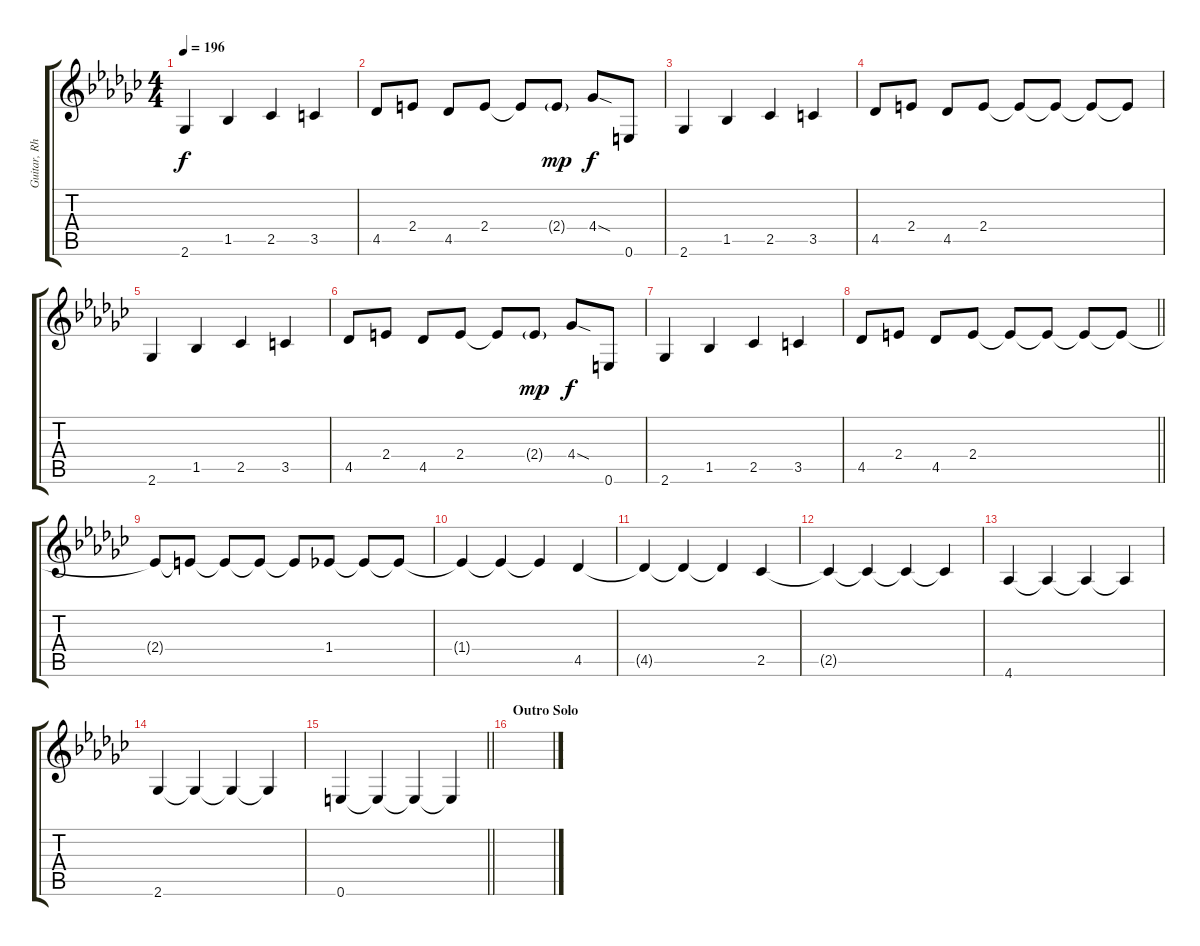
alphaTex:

\track ("Guitar, Rhythm" "Guitar, Rh") {instrument overdrivenguitar}
\staff {score tabs}
\tuning (E4 B3 G3 D3 A2 E2) {hide}
\ts (4 4)
\tempo 196
\clef g2
\ks gb
2.6.4{dy f} 1.5.4 2.5.4 3.5.4 |
4.5.8 2.4.8 4.5.8 2.4.8 2.4{t}.8 2.4{g}.8{dy mp} 4.4{sod}.8{dy f} 0.6.8 |
2.6.4 1.5.4 2.5.4 3.5.4 |
4.5.8 2.4.8 4.5.8 2.4.8 2.4{t}.8 2.4{t}.8 2.4{t}.8 2.4{t}.8 |
2.6.4 1.5.4 2.5.4 3.5.4 |
4.5.8 2.4.8 4.5.8 2.4.8 2.4{t}.8 2.4{g}.8{dy mp} 4.4{sod}.8{dy f} 0.6.8 |
2.6.4 1.5.4 2.5.4 3.5.4 |
\barLineRight lightlight
4.5.8 2.4.8 4.5.8 2.4.8 2.4{t}.8 2.4{t}.8 2.4{t}.8 2.4{t}.8 |
2.4{t}.8 2.4{t}.8 2.4{t}.8 2.4{t}.8 2.4{t}.8 1.4.8 1.4{t}.8 1.4{t}.8 |
1.4{t}.4 1.4{t}.4 1.4{t}.4 4.5.4 |
4.5{t}.4 4.5{t}.4 4.5{t}.4 2.5.4 |
2.5{t}.4 2.5{t}.4 2.5{t}.4 2.5{t}.4 |
4.6.4 4.6{t}.4 4.6{t}.4 4.6{t}.4 |
2.6.4 2.6{t}.4 2.6{t}.4 2.6{t}.4 |
\barLineRight lightlight
0.6.4 0.6{t}.4 0.6{t}.4 0.6{t}.4 |
\section ("" "Outro Solo")
